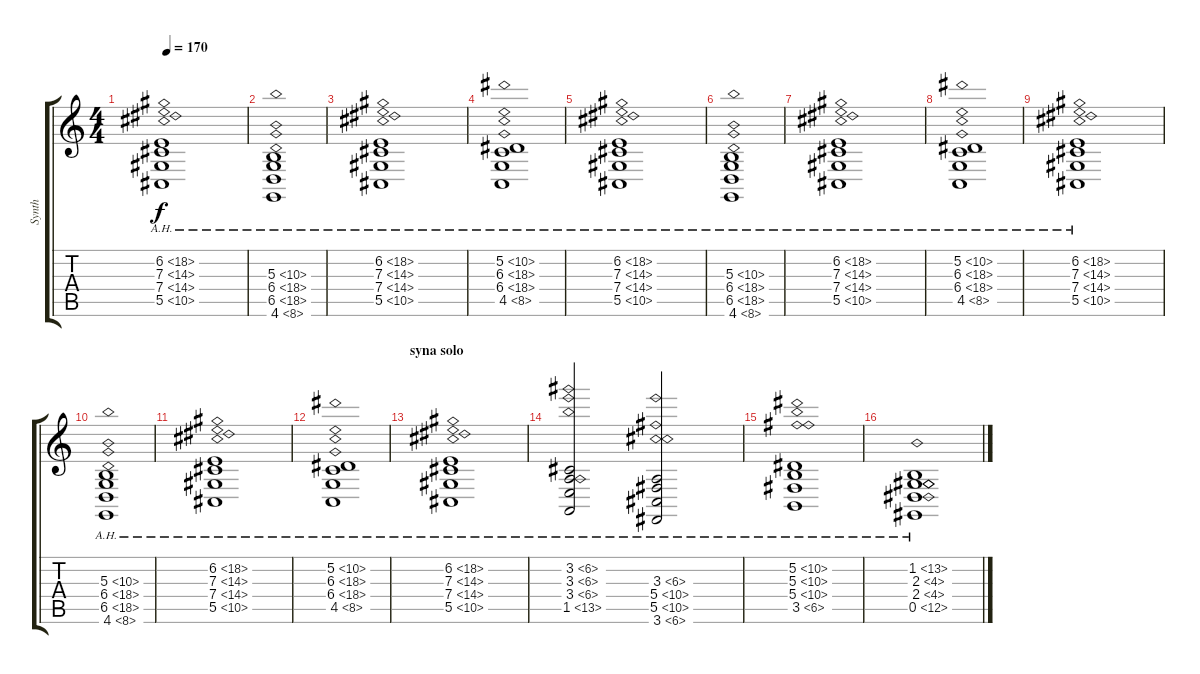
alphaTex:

\track ("Synth" "Synth") {instrument stringensemble1}
\staff {score tabs}
\tuning (Eb4 Bb3 Gb3 Db3 Ab2 Eb2) {hide}
\ts (4 4)
\tempo 170
\clef g2
\ks c
(6.2{ah 12} 7.3{ah 7} 7.4{ah 7} 5.5{ah 5}).1{dy f instrument stringensemble1} |
(5.3{ah 5} 6.4{ah 12} 6.5{ah 12} 4.6{ah 4}).1 |
(6.2{ah 12} 7.3{ah 7} 7.4{ah 7} 5.5{ah 5}).1 |
(5.2{ah 5} 6.3{ah 12} 6.4{ah 12} 4.5{ah 4}).1 |
(6.2{ah 12} 7.3{ah 7} 7.4{ah 7} 5.5{ah 5}).1 |
(5.3{ah 5} 6.4{ah 12} 6.5{ah 12} 4.6{ah 4}).1 |
(6.2{ah 12} 7.3{ah 7} 7.4{ah 7} 5.5{ah 5}).1 |
(5.2{ah 5} 6.3{ah 12} 6.4{ah 12} 4.5{ah 4}).1 |
(6.2{ah 12} 7.3{ah 7} 7.4{ah 7} 5.5{ah 5}).1 |
(5.3{ah 5} 6.4{ah 12} 6.5{ah 12} 4.6{ah 4}).1 |
(6.2{ah 12} 7.3{ah 7} 7.4{ah 7} 5.5{ah 5}).1 |
(5.2{ah 5} 6.3{ah 12} 6.4{ah 12} 4.5{ah 4}).1 |
\section ("" "syna solo")
(6.2{ah 12} 7.3{ah 7} 7.4{ah 7} 5.5{ah 5}).1 |
(3.2{ah 3} 3.3{ah 3} 3.4{ah 3} 1.5{ah 12}).2 (3.3{ah 3} 5.4{ah 5} 5.5{ah 5} 3.6{ah 3}).2 |
(5.2{ah 5} 5.3{ah 5} 5.4{ah 5} 3.5{ah 3}).1 |
(1.2{ah 12} 2.3{ah 2} 2.4{ah 2} 0.5{ah 12}).1
